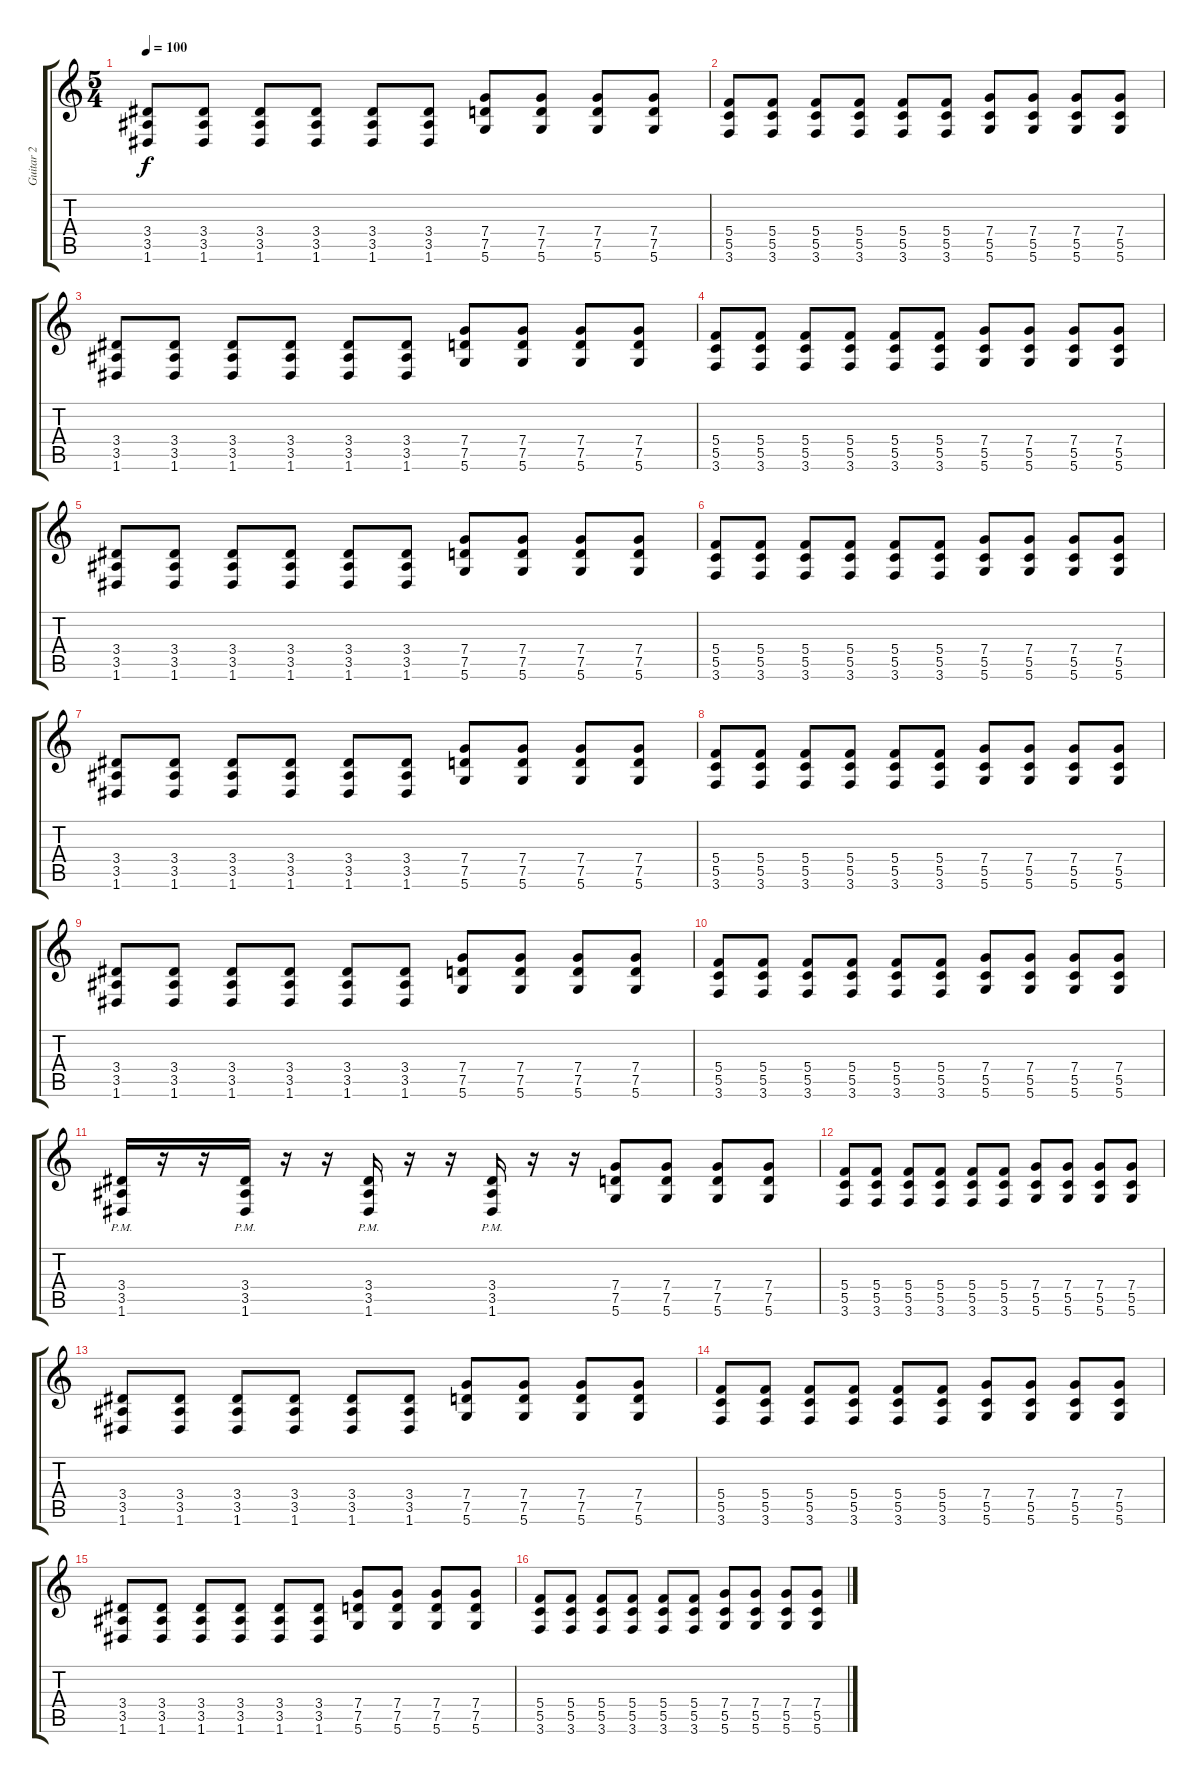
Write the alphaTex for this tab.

\track ("Guitar 2" "Guitar 2") {instrument distortionguitar}
\staff {score tabs}
\tuning (D4 A3 F3 C3 G2 D2) {hide}
\ts (5 4)
\tempo 100
\clef g2
\ks c
(3.4 3.5 1.6).8{dy f} (3.4 3.5 1.6).8 (3.4 3.5 1.6).8 (3.4 3.5 1.6).8 (3.4 3.5 1.6).8 (3.4 3.5 1.6).8 (7.4 7.5 5.6).8 (7.4 7.5 5.6).8 (7.4 7.5 5.6).8 (7.4 7.5 5.6).8 |
(5.4 5.5 3.6).8 (5.4 5.5 3.6).8 (5.4 5.5 3.6).8 (5.4 5.5 3.6).8 (5.4 5.5 3.6).8 (5.4 5.5 3.6).8 (7.4 5.5 5.6).8 (7.4 5.5 5.6).8 (7.4 5.5 5.6).8 (7.4 5.5 5.6).8 |
(3.4 3.5 1.6).8 (3.4 3.5 1.6).8 (3.4 3.5 1.6).8 (3.4 3.5 1.6).8 (3.4 3.5 1.6).8 (3.4 3.5 1.6).8 (7.4 7.5 5.6).8 (7.4 7.5 5.6).8 (7.4 7.5 5.6).8 (7.4 7.5 5.6).8 |
(5.4 5.5 3.6).8 (5.4 5.5 3.6).8 (5.4 5.5 3.6).8 (5.4 5.5 3.6).8 (5.4 5.5 3.6).8 (5.4 5.5 3.6).8 (7.4 5.5 5.6).8 (7.4 5.5 5.6).8 (7.4 5.5 5.6).8 (7.4 5.5 5.6).8 |
(3.4 3.5 1.6).8 (3.4 3.5 1.6).8 (3.4 3.5 1.6).8 (3.4 3.5 1.6).8 (3.4 3.5 1.6).8 (3.4 3.5 1.6).8 (7.4 7.5 5.6).8 (7.4 7.5 5.6).8 (7.4 7.5 5.6).8 (7.4 7.5 5.6).8 |
(5.4 5.5 3.6).8 (5.4 5.5 3.6).8 (5.4 5.5 3.6).8 (5.4 5.5 3.6).8 (5.4 5.5 3.6).8 (5.4 5.5 3.6).8 (7.4 5.5 5.6).8 (7.4 5.5 5.6).8 (7.4 5.5 5.6).8 (7.4 5.5 5.6).8 |
(3.4 3.5 1.6).8 (3.4 3.5 1.6).8 (3.4 3.5 1.6).8 (3.4 3.5 1.6).8 (3.4 3.5 1.6).8 (3.4 3.5 1.6).8 (7.4 7.5 5.6).8 (7.4 7.5 5.6).8 (7.4 7.5 5.6).8 (7.4 7.5 5.6).8 |
(5.4 5.5 3.6).8 (5.4 5.5 3.6).8 (5.4 5.5 3.6).8 (5.4 5.5 3.6).8 (5.4 5.5 3.6).8 (5.4 5.5 3.6).8 (7.4 5.5 5.6).8 (7.4 5.5 5.6).8 (7.4 5.5 5.6).8 (7.4 5.5 5.6).8 |
(3.4 3.5 1.6).8 (3.4 3.5 1.6).8 (3.4 3.5 1.6).8 (3.4 3.5 1.6).8 (3.4 3.5 1.6).8 (3.4 3.5 1.6).8 (7.4 7.5 5.6).8 (7.4 7.5 5.6).8 (7.4 7.5 5.6).8 (7.4 7.5 5.6).8 |
(5.4 5.5 3.6).8{volume 10} (5.4 5.5 3.6).8 (5.4 5.5 3.6).8 (5.4 5.5 3.6).8 (5.4 5.5 3.6).8 (5.4 5.5 3.6).8 (7.4 5.5 5.6).8 (7.4 5.5 5.6).8 (7.4 5.5 5.6).8 (7.4 5.5 5.6).8 |
(3.4{pm} 3.5{pm} 1.6{pm}).16 r.16 r.16 (3.4{pm} 3.5{pm} 1.6{pm}).16 r.16 r.16 (3.4{pm} 3.5{pm} 1.6{pm}).16 r.16 r.16 (3.4{pm} 3.5{pm} 1.6{pm}).16 r.16 r.16 (7.4 7.5 5.6).8 (7.4 7.5 5.6).8 (7.4 7.5 5.6).8 (7.4 7.5 5.6).8 |
(5.4 5.5 3.6).8 (5.4 5.5 3.6).8 (5.4 5.5 3.6).8 (5.4 5.5 3.6).8 (5.4 5.5 3.6).8 (5.4 5.5 3.6).8 (7.4 5.5 5.6).8 (7.4 5.5 5.6).8 (7.4 5.5 5.6).8 (7.4 5.5 5.6).8 |
(3.4 3.5 1.6).8 (3.4 3.5 1.6).8 (3.4 3.5 1.6).8{volume 7} (3.4 3.5 1.6).8 (3.4 3.5 1.6).8 (3.4 3.5 1.6).8 (7.4 7.5 5.6).8 (7.4 7.5 5.6).8 (7.4 7.5 5.6).8 (7.4 7.5 5.6).8 |
(5.4 5.5 3.6).8 (5.4 5.5 3.6).8 (5.4 5.5 3.6).8 (5.4 5.5 3.6).8 (5.4 5.5 3.6).8 (5.4 5.5 3.6).8 (7.4 5.5 5.6).8 (7.4 5.5 5.6).8 (7.4 5.5 5.6).8 (7.4 5.5 5.6).8 |
(3.4 3.5 1.6).8 (3.4 3.5 1.6).8 (3.4 3.5 1.6).8 (3.4 3.5 1.6).8 (3.4 3.5 1.6).8 (3.4 3.5 1.6).8 (7.4 7.5 5.6).8 (7.4 7.5 5.6).8 (7.4 7.5 5.6).8 (7.4 7.5 5.6).8 |
(5.4 5.5 3.6).8{volume 4} (5.4 5.5 3.6).8 (5.4 5.5 3.6).8 (5.4 5.5 3.6).8 (5.4 5.5 3.6).8 (5.4 5.5 3.6).8 (7.4 5.5 5.6).8 (7.4 5.5 5.6).8 (7.4 5.5 5.6).8 (7.4 5.5 5.6).8
